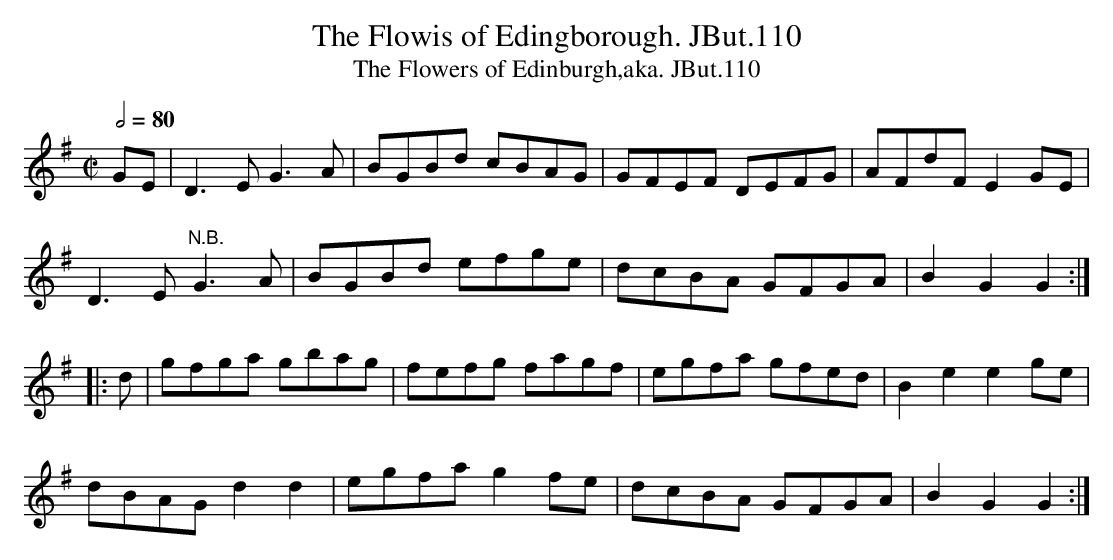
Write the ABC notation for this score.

X:1
T:Flowis of Edingborough. JBut.110, The
T:Flowers of Edinburgh,aka. JBut.110, The
M:C|
L:1/8
Q:1/2=80
K:G
GE|D3 E G3A|BGBd cBAG|GFEF DEFG|AFdF E2 GE|
D3 E "N.B."G3A|BGBd efge|dcBA GFGA|B2G2G2:|
|:d|gfga gbag|fefg fagf|egfa gfed|B2e2e2 ge|
dBAG d2d2|egfa g2fe|dcBA GFGA|B2G2G2:|
